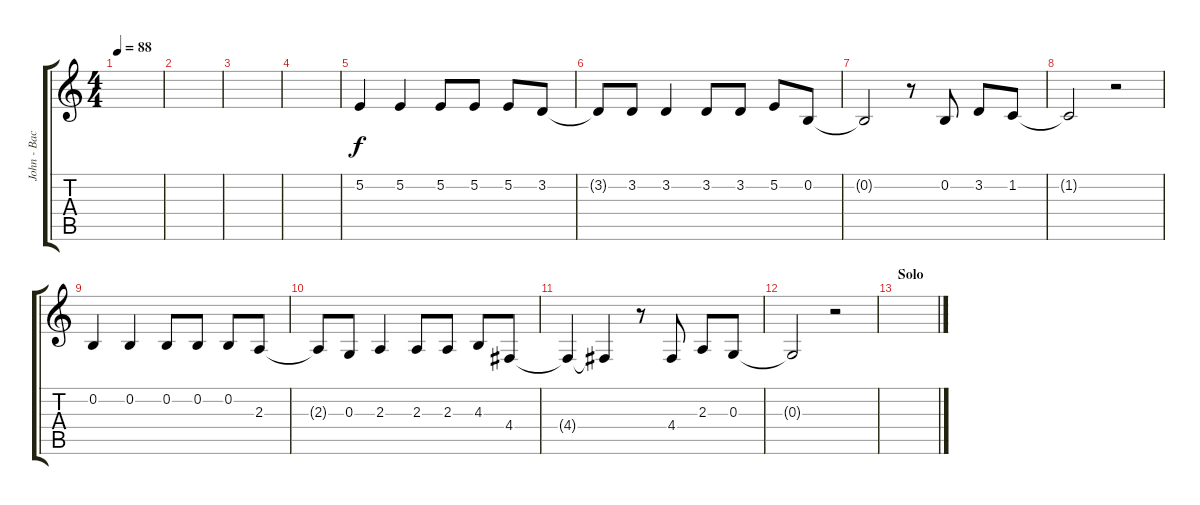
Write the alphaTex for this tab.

\track ("John - Backing vocals" "John - Bac") {instrument choiraahs}
\staff {score tabs}
\tuning (E4 B3 G3 D3 A2 E2) {hide}
\ts (4 4)
\tempo 88
\clef g2
\ks c
|
|
|
|
5.2.4 5.2.4 5.2.8 5.2.8 5.2.8 3.2.8 |
3.2{t}.8 3.2.8 3.2.4 3.2.8 3.2.8 5.2.8 0.2.8 |
0.2{t}.2 r.8 0.2.8 3.2.8 1.2.8 |
1.2{t}.2 r.2 |
0.2.4 0.2.4 0.2.8 0.2.8 0.2.8 2.3.8 |
2.3{t}.8 0.3.8 2.3.4 2.3.8 2.3.8 4.3.8 4.4.8 |
4.4{t}.4 4.4{t}.4 r.8 4.4.8 2.3.8 0.3.8 |
0.3{t}.2 r.2 |
\section ("" "Solo")
